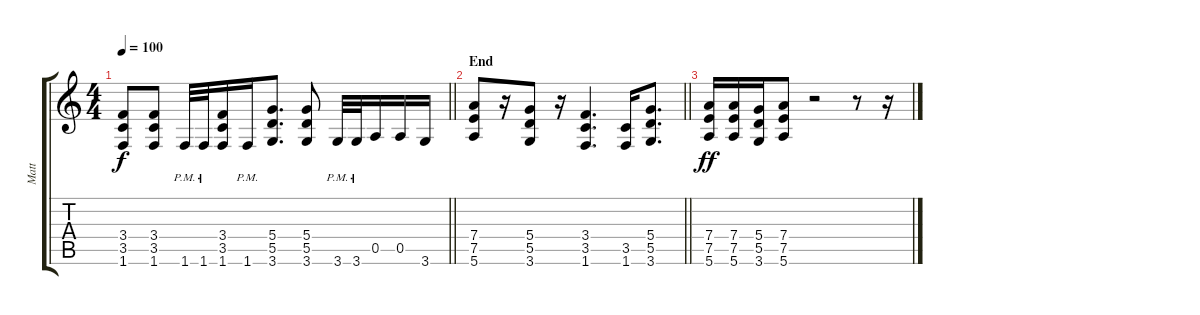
\track ("Matt" "Matt") {instrument distortionguitar}
\staff {score tabs}
\tuning (E4 B3 G3 D3 A2 E2) {hide}
\ts (4 4)
\tempo 100
\clef g2
\barLineRight lightlight
\ks c
(3.4{t} 3.5{t} 1.6{t}).8{dy f} (3.4 3.5 1.6).8 1.6{pm}.32 1.6{pm}.32 (3.4 3.5 1.6).16 1.6{pm}.16 (5.4 5.5 3.6).8{d} (5.4 5.5 3.6).8 3.6{pm}.32 3.6{pm}.32 0.5.16 0.5.16 3.6.16 |
\section ("" "End")
\barLineRight lightlight
(7.4 7.5 5.6).8 r.16 (5.4 5.5 3.6).8 r.16 (3.4 3.5 1.6).4{d} (3.5 1.6).16 (5.4 5.5 3.6).8{d} |
(7.4 7.5 5.6).16{dy ff} (7.4 7.5 5.6).16 (5.4 5.5 3.6).16 (7.4 7.5 5.6).8 r.2 r.8 r.16
